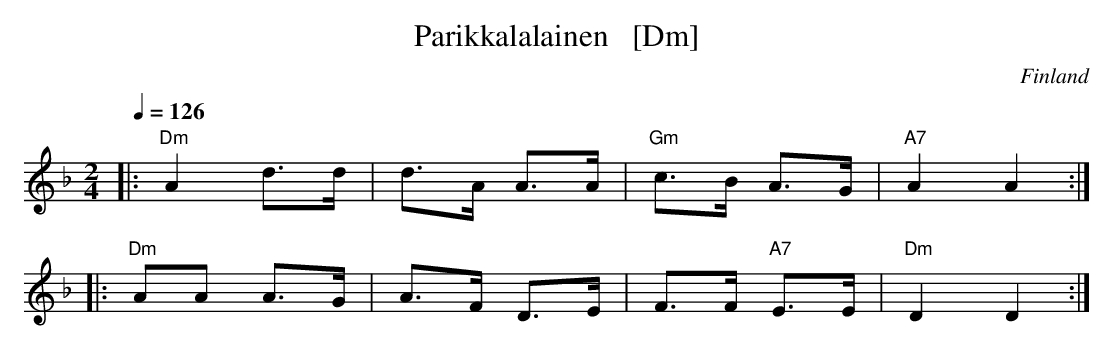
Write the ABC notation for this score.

X:1
T: Parikkalalainen   [Dm]
O: Finland
M: 2/4
L: 1/8
Q: 1/4=126
K: Dm
|: "Dm"A2 d>d | d>A A>A | "Gm"c>B A>G | "A7"A2 A2 :|
|: "Dm"AA A>G | A>F D>E | F>F "A7"E>E | "Dm"D2 D2 :|
